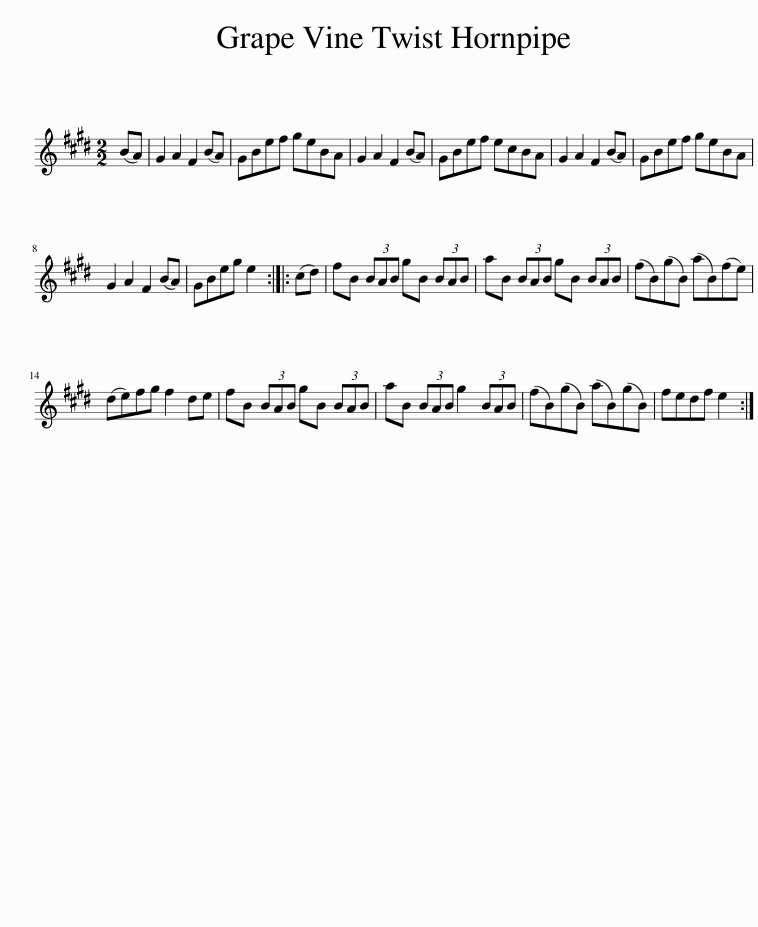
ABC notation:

X:1
L:1/8
M:2/2
I:linebreak $
K:E
V:1 treble
V:1
 (BA) | G2 A2 F2 (BA) | GBef geBA | G2 A2 F2 (BA) | GBef ecBA | %5
 G2 A2 F2 (BA) | GBef geBA |$ G2 A2 F2 (BA) | GBeg e2 :: (cd) | %10
 fB (3BAB gB (3BAB | aB (3BAB gB (3BAB | (fB)(gB) (aB)(fe) |$ (de)fg f2 de | fB (3BAB gB (3BAB | %15
 aB (3BAB g2 (3BAB | (fB)(gB) (aB)(gB) | fedf e2 :| %18
